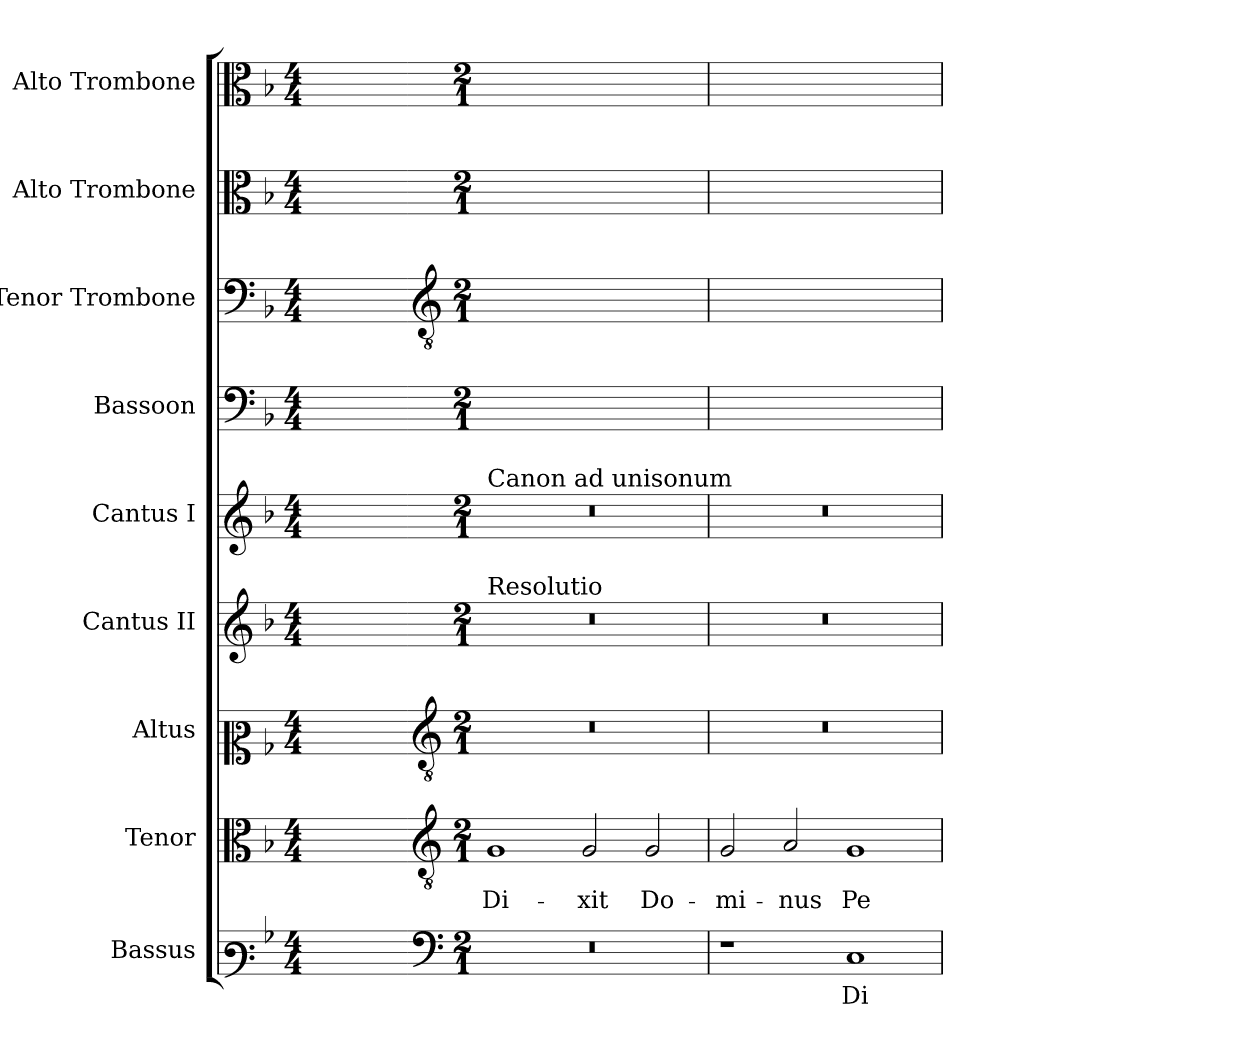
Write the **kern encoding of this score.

**kern	**text	**kern	**text	**kern	**kern	**kern	**kern	**text	**kern	**text	**kern	**kern
*part9	*part9	*part8	*part8	*part7	*part6	*part5	*part4	*part4	*part3	*part3	*part2	*part1
*staff9	*staff9	*staff8	*staff8	*staff7	*staff6	*staff5	*staff4	*staff4	*staff3	*staff3	*staff2	*staff1
*I"Bassus	*	*I"Tenor	*	*I"Altus	*I"Cantus II	*I"Cantus I	*I"Bassoon	*	*I"Tenor Trombone	*	*I"Alto Trombone	*I"Alto Trombone
*I'B.	*	*I'T.	*	*I'A.	*I'C.	*I'C.	*I'Bsn.	*	*I'Tbn.	*	*I'A. Tbn.	*I'A. Tbn.
*clefF3	*	*clefC3	*	*clefC2	*clefG2	*clefG2	*clefF4	*	*clefF4	*	*clefC3	*clefC3
*	*	*ITrd7c12	*	*ITrd7c12	*	*	*	*	*	*	*	*
*k[b-]	*	*k[b-]	*	*k[b-]	*k[b-]	*k[b-]	*k[b-]	*	*k[b-]	*	*k[b-]	*k[b-]
*F:	*	*F:	*	*F:	*F:	*F:	*F:	*	*F:	*	*F:	*F:
*M4/4	*	*M4/4	*	*M4/4	*M4/4	*M4/4	*M4/4	*	*M4/4	*	*M4/4	*M4/4
=1	=1	=1	=1	=1	=1	=1	=1	=1	=1	=1	=1	=1
1ryy	.	1ryy	.	1ryy	1ryy	1ryy	1ryy	.	1ryy	.	1ryy	1ryy
=2-	=2-	=2-	=2-	=2-	=2-	=2-	=2-	=2-	=2-	=2-	=2-	=2-
*clefF4	*	*clefGv2	*	*clefGv2	*	*	*	*	*clefGv2	*	*	*
*k[]	*	*k[]	*	*k[]	*k[]	*k[]	*k[]	*	*k[]	*	*k[]	*k[]
*C:	*	*C:	*	*C:	*C:	*C:	*C:	*	*C:	*	*C:	*C:
*M2/1	*	*M2/1	*	*M2/1	*M2/1	*M2/1	*M2/1	*	*M2/1	*	*M2/1	*M2/1
!	!	!	!	!	!	!LO:TX:a:t=Canon ad unisonum	!	!	!	!	!	!
!	!	!	!	!	!LO:TX:a:t=Resolutio	!	!	!	!	!	!	!
!LO:N:vis=1	!	!	!LO:LY:b	!LO:N:vis=1	!LO:N:vis=1	!LO:N:vis=1	!	!	!	!	!	!
0r	.	1GG	Di-	0r	0r	0r	0ryy	.	1GGyy	Di-	0ryy	0ryy
!	!	!	!LO:LY:b	!	!	!	!	!	!	!	!	!
.	.	2GG/	-xit	.	.	.	.	.	2GG/yy	-xit	.	.
!	!	!	!LO:LY:b	!	!	!	!	!	!	!	!	!
.	.	2GG/	Do-	.	.	.	.	.	2GG/yy	Do-	.	.
=3	=3	=3	=3	=3	=3	=3	=3	=3	=3	=3	=3	=3
!	!	!	!LO:LY:b	!LO:N:vis=1	!LO:N:vis=1	!LO:N:vis=1	!	!	!	!	!	!
1r	.	2GG/	-mi-	0r	0r	0r	1ryy	.	2GG/yy	-mi-	0ryy	0ryy
!	!	!	!LO:LY:b	!	!	!	!	!	!	!	!	!
.	.	2AA/	-nus	.	.	.	.	.	2AA/yy	-nus	.	.
!	!LO:LY:b	!	!LO:LY:b	!	!	!	!	!	!	!	!	!
1C	Di-	1GG	Pe-	.	.	.	1Cyy	Di-	1GGyy	Pe-	.	.
=	=	=	=	=	=	=	=	=	=	=	=	=
*-	*-	*-	*-	*-	*-	*-	*-	*-	*-	*-	*-	*-
